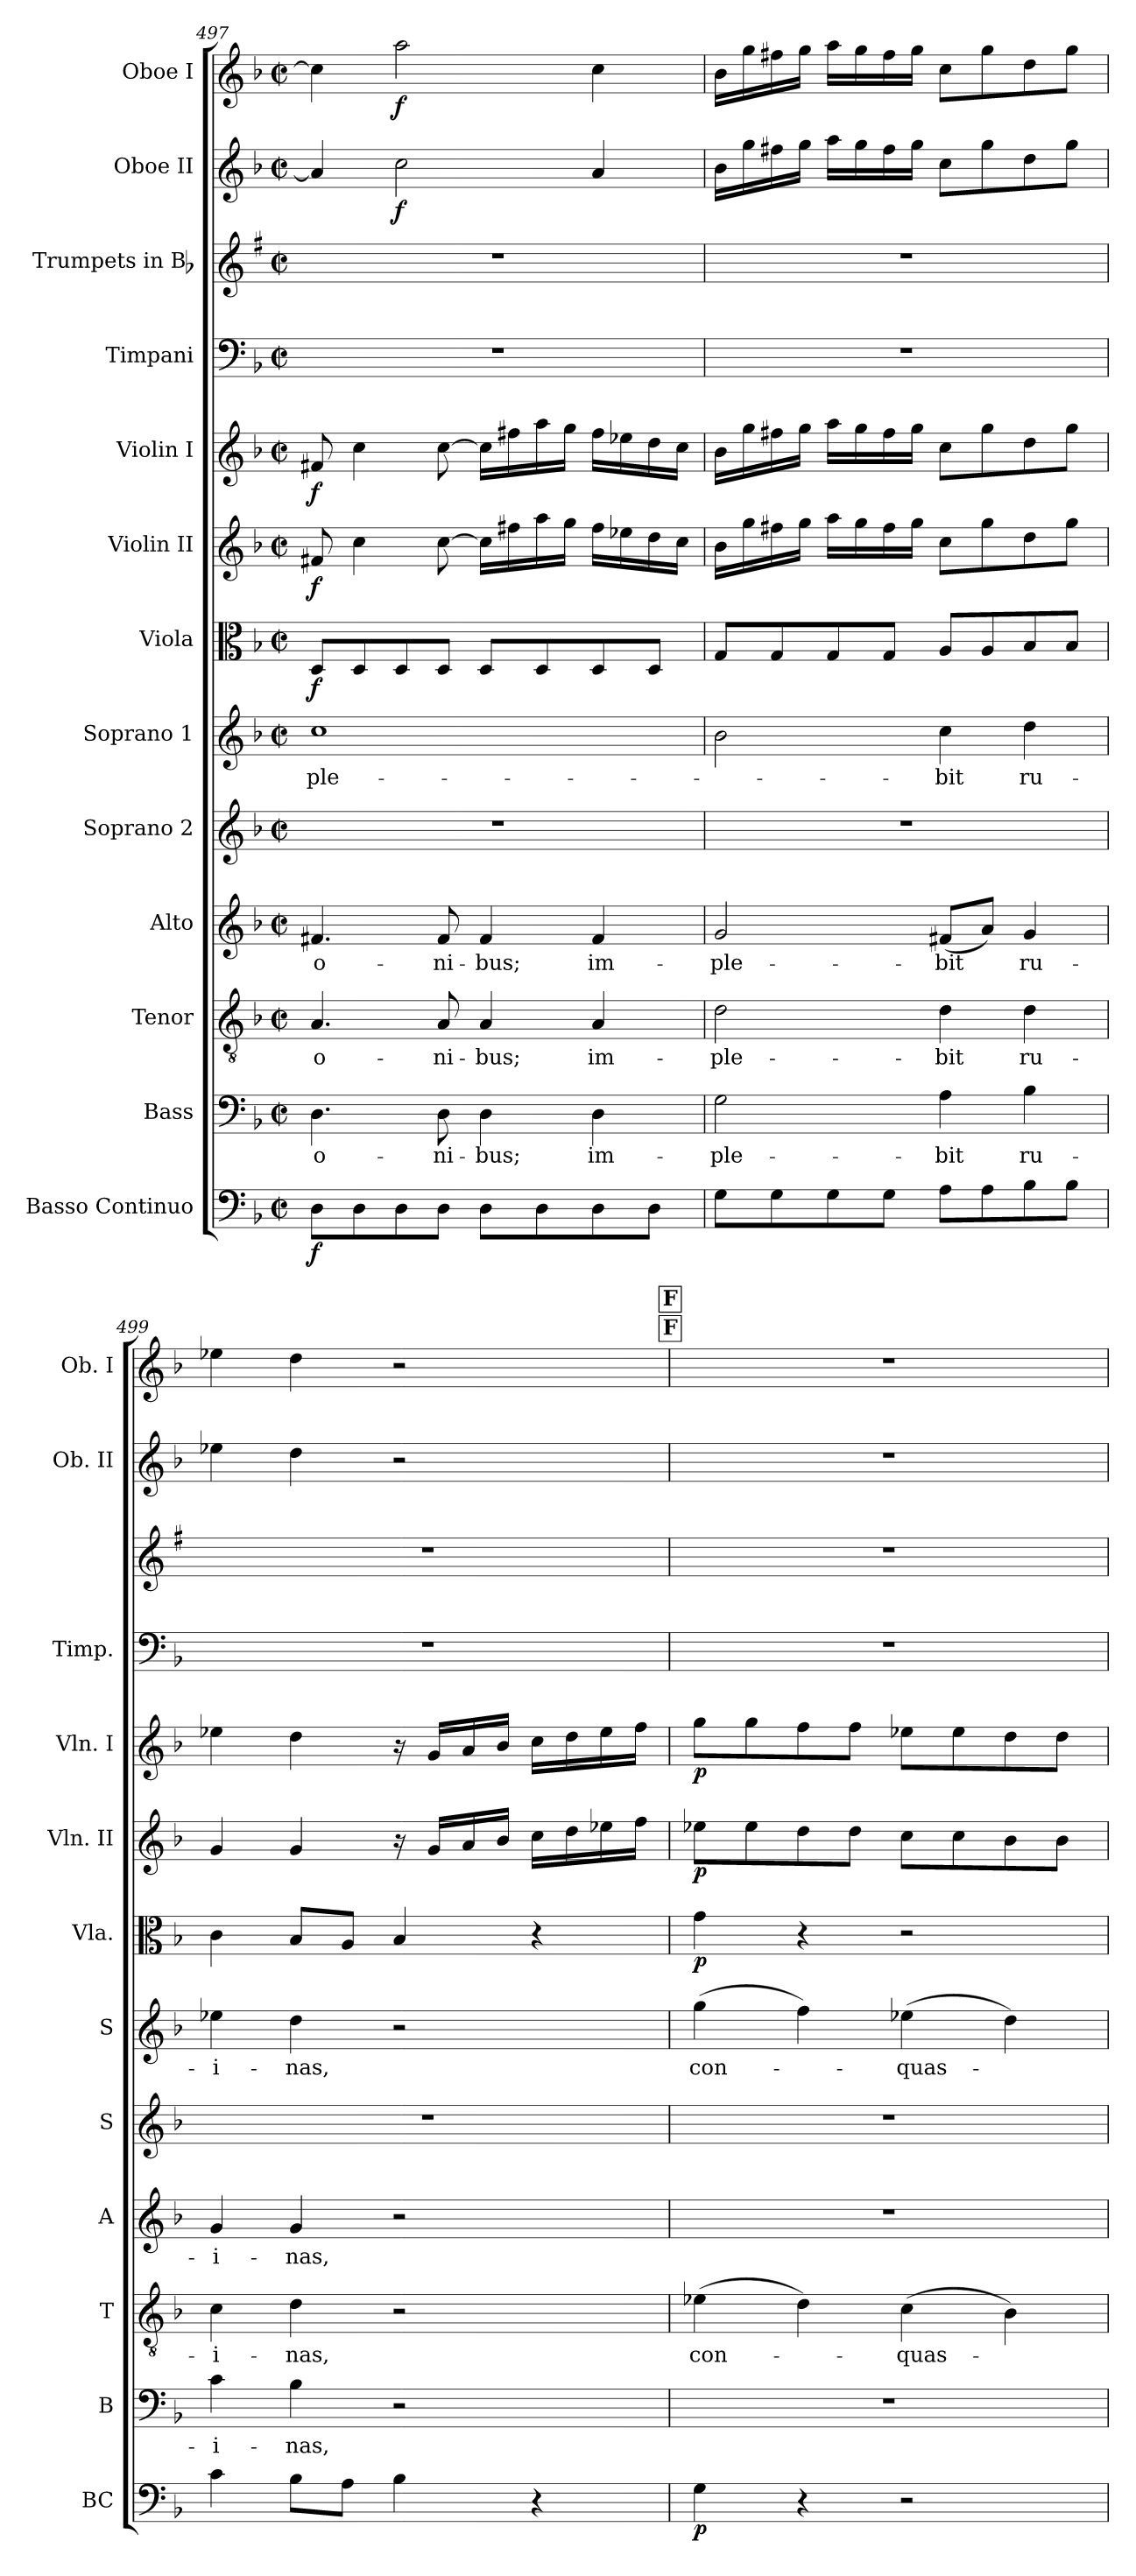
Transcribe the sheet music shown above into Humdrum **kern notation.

**kern	**dynam	**kern	**text	**kern	**text	**kern	**text	**kern	**kern	**text	**kern	**dynam	**kern	**dynam	**kern	**dynam	**kern	**kern	**kern	**dynam	**kern	**dynam
*part13	*part13	*part12	*part12	*part11	*part11	*part10	*part10	*part9	*part8	*part8	*part7	*part7	*part6	*part6	*part5	*part5	*part4	*part3	*part2	*part2	*part1	*part1
*staff13	*staff13	*staff12	*staff12	*staff11	*staff11	*staff10	*staff10	*staff9	*staff8	*staff8	*staff7	*staff7	*staff6	*staff6	*staff5	*staff5	*staff4	*staff3	*staff2	*staff2	*staff1	*staff1
*I"Basso Continuo	*	*I"Bass	*	*I"Tenor	*	*I"Alto	*	*I"Soprano 2	*I"Soprano 1	*	*I"Viola	*	*I"Violin II	*	*I"Violin I	*	*I"Timpani	*I"Trumpets in Bb	*I"Oboe II	*	*I"Oboe I	*
*I'BC	*	*I'B	*	*I'T	*	*I'A	*	*I'S	*I'S	*	*I'Vla.	*	*I'Vln. II	*	*I'Vln. I	*	*I'Timp.	*	*I'Ob. II	*	*I'Ob. I	*
*clefF4	*	*clefF4	*	*clefGv2	*	*clefG2	*	*clefG2	*clefG2	*	*clefC3	*	*clefG2	*	*clefG2	*	*clefF4	*clefG2	*clefG2	*	*clefG2	*
*	*	*	*	*	*	*	*	*	*	*	*	*	*	*	*	*	*	*ITrd1c2	*	*	*	*
*k[b-]	*	*k[b-]	*	*k[b-]	*	*k[b-]	*	*k[b-]	*k[b-]	*	*k[b-]	*	*k[b-]	*	*k[b-]	*	*k[b-]	*k[b-]	*k[b-]	*	*k[b-]	*
*F:	*	*F:	*	*F:	*	*F:	*	*F:	*F:	*	*F:	*	*F:	*	*F:	*	*F:	*F:	*F:	*	*F:	*
*M2/2	*	*M2/2	*	*M2/2	*	*M2/2	*	*M2/2	*M2/2	*	*M2/2	*	*M2/2	*	*M2/2	*	*M2/2	*M2/2	*M2/2	*	*M2/2	*
*met(c|)	*	*met(c|)	*	*met(c|)	*	*met(c|)	*	*met(c|)	*met(c|)	*	*met(c|)	*	*met(c|)	*	*met(c|)	*	*met(c|)	*met(c|)	*met(c|)	*	*met(c|)	*
=497	=497	=497	=497	=497	=497	=497	=497	=497	=497	=497	=497	=497	=497	=497	=497	=497	=497	=497	=497	=497	=497	=497
!	!LO:DY:b	!	!LO:LY:b	!	!LO:LY:b	!	!LO:LY:b	!	!	!LO:LY:b	!	!LO:DY:b	!	!LO:DY:b	!	!LO:DY:b	!	!	!	!	!	!
8D\L	f	4.D\	-o-	4.A/	-o-	4.f#X/	-o-	1r	1cc	-ple-	8D/L	f	8f#X/	f	8f#X/	f	1r	1r	4a/]	.	4cc\]	.
8D\	.	.	.	.	.	.	.	.	.	.	8D/	.	4cc\	.	4cc\	.	.	.	.	.	.	.
!	!	!	!	!	!	!	!	!	!	!	!	!	!	!	!	!	!	!	!	!LO:DY:b	!	!LO:DY:b
8D\	.	.	.	.	.	.	.	.	.	.	8D/	.	.	.	.	.	.	.	2cc\	f	2aa\	f
!	!	!	!LO:LY:b	!	!LO:LY:b	!	!LO:LY:b	!	!	!	!	!	!	!	!	!	!	!	!	!	!	!
8D\J	.	8D\	-ni-	8A/	-ni-	8f#/	-ni-	.	.	.	8D/J	.	[8cc\	.	[8cc\	.	.	.	.	.	.	.
!	!	!	!LO:LY:b	!	!LO:LY:b	!	!LO:LY:b	!	!	!	!	!	!	!	!	!	!	!	!	!	!	!
8D\L	.	4D\	-bus;	4A/	-bus;	4f#/	-bus;	.	.	.	8D/L	.	16cc\LL]	.	16cc\LL]	.	.	.	.	.	.	.
.	.	.	.	.	.	.	.	.	.	.	.	.	16ff#X\	.	16ff#X\	.	.	.	.	.	.	.
8D\	.	.	.	.	.	.	.	.	.	.	8D/	.	16aa\	.	16aa\	.	.	.	.	.	.	.
.	.	.	.	.	.	.	.	.	.	.	.	.	16gg\JJ	.	16gg\JJ	.	.	.	.	.	.	.
!	!	!	!LO:LY:b	!	!LO:LY:b	!	!LO:LY:b	!	!	!	!	!	!	!	!	!	!	!	!	!	!	!
8D\	.	4D\	im-	4A/	im-	4f#/	im-	.	.	.	8D/	.	16ff#\LL	.	16ff#\LL	.	.	.	4a/	.	4cc\	.
.	.	.	.	.	.	.	.	.	.	.	.	.	16ee-X\	.	16ee-X\	.	.	.	.	.	.	.
8D\J	.	.	.	.	.	.	.	.	.	.	8D/J	.	16dd\	.	16dd\	.	.	.	.	.	.	.
.	.	.	.	.	.	.	.	.	.	.	.	.	16cc\JJ	.	16cc\JJ	.	.	.	.	.	.	.
!!LO:PB:g=z
=498	=498	=498	=498	=498	=498	=498	=498	=498	=498	=498	=498	=498	=498	=498	=498	=498	=498	=498	=498	=498	=498	=498
!	!	!	!LO:LY:b	!	!LO:LY:b	!	!LO:LY:b	!	!	!	!	!	!	!	!	!	!	!	!	!	!	!
8G\L	.	2G\	-ple-	2d\	-ple-	2g/	-ple-	1r	2b-\	.	8G/L	.	16b-\LL	.	16b-\LL	.	1r	1r	16b-\LL	.	16b-\LL	.
.	.	.	.	.	.	.	.	.	.	.	.	.	16gg\	.	16gg\	.	.	.	16gg\	.	16gg\	.
8G\	.	.	.	.	.	.	.	.	.	.	8G/	.	16ff#X\	.	16ff#X\	.	.	.	16ff#X\	.	16ff#X\	.
.	.	.	.	.	.	.	.	.	.	.	.	.	16gg\JJ	.	16gg\JJ	.	.	.	16gg\JJ	.	16gg\JJ	.
8G\	.	.	.	.	.	.	.	.	.	.	8G/	.	16aa\LL	.	16aa\LL	.	.	.	16aa\LL	.	16aa\LL	.
.	.	.	.	.	.	.	.	.	.	.	.	.	16gg\	.	16gg\	.	.	.	16gg\	.	16gg\	.
8G\J	.	.	.	.	.	.	.	.	.	.	8G/J	.	16ff#\	.	16ff#\	.	.	.	16ff#\	.	16ff#\	.
.	.	.	.	.	.	.	.	.	.	.	.	.	16gg\JJ	.	16gg\JJ	.	.	.	16gg\JJ	.	16gg\JJ	.
!	!	!	!LO:LY:b	!	!LO:LY:b	!	!LO:LY:b	!	!	!LO:LY:b	!	!	!	!	!	!	!	!	!	!	!	!
8A\L	.	4A\	-bit	4d\	-bit	(<8f#X/L	-bit	.	4cc\	-bit	8A/L	.	8cc\L	.	8cc\L	.	.	.	8cc\L	.	8cc\L	.
8A\	.	.	.	.	.	8a/J)	.	.	.	.	8A/	.	8gg\	.	8gg\	.	.	.	8gg\	.	8gg\	.
!	!	!	!LO:LY:b	!	!LO:LY:b	!	!LO:LY:b	!	!	!LO:LY:b	!	!	!	!	!	!	!	!	!	!	!	!
8B-\	.	4B-\	ru-	4d\	ru-	4g/	ru-	.	4dd\	ru-	8B-/	.	8dd\	.	8dd\	.	.	.	8dd\	.	8dd\	.
8B-\J	.	.	.	.	.	.	.	.	.	.	8B-/J	.	8gg\J	.	8gg\J	.	.	.	8gg\J	.	8gg\J	.
=499	=499	=499	=499	=499	=499	=499	=499	=499	=499	=499	=499	=499	=499	=499	=499	=499	=499	=499	=499	=499	=499	=499
!	!	!	!LO:LY:b	!	!LO:LY:b	!	!LO:LY:b	!	!	!LO:LY:b	!	!	!	!	!	!	!	!	!	!	!	!
4c\	.	4c\	-i-	4c\	-i-	4g/	-i-	1r	4ee-X\	-i-	4c\	.	4g/	.	4ee-X\	.	1r	1r	4ee-X\	.	4ee-X\	.
!	!	!	!LO:LY:b	!	!LO:LY:b	!	!LO:LY:b	!	!	!LO:LY:b	!	!	!	!	!	!	!	!	!	!	!	!
8B-\L	.	4B-\	-nas,	4d\	-nas,	4g/	-nas,	.	4dd\	-nas,	8B-/L	.	4g/	.	4dd\	.	.	.	4dd\	.	4dd\	.
8A\J	.	.	.	.	.	.	.	.	.	.	8A/J	.	.	.	.	.	.	.	.	.	.	.
4B-\	.	2r	.	2r	.	2r	.	.	2r	.	4B-/	.	16r	.	16r	.	.	.	2r	.	2r	.
.	.	.	.	.	.	.	.	.	.	.	.	.	16g/LL	.	16g/LL	.	.	.	.	.	.	.
.	.	.	.	.	.	.	.	.	.	.	.	.	16a/	.	16a/	.	.	.	.	.	.	.
.	.	.	.	.	.	.	.	.	.	.	.	.	16b-/JJ	.	16b-/JJ	.	.	.	.	.	.	.
4r	.	.	.	.	.	.	.	.	.	.	4r	.	16cc\LL	.	16cc\LL	.	.	.	.	.	.	.
.	.	.	.	.	.	.	.	.	.	.	.	.	16dd\	.	16dd\	.	.	.	.	.	.	.
.	.	.	.	.	.	.	.	.	.	.	.	.	16ee-X\	.	16ee-\	.	.	.	.	.	.	.
.	.	.	.	.	.	.	.	.	.	.	.	.	16ff\JJ	.	16ff\JJ	.	.	.	.	.	.	.
!!LO:REH:place=s1:b:B:fs=14:t=F
!!LO:REH:place=s1:a:B:fs=14:t=F
=500	=500	=500	=500	=500	=500	=500	=500	=500	=500	=500	=500	=500	=500	=500	=500	=500	=500	=500	=500	=500	=500	=500
!	!LO:DY:b	!	!	!	!LO:LY:b	!	!	!	!	!LO:LY:b	!	!LO:DY:b	!	!LO:DY:b	!	!LO:DY:b	!	!	!	!	!	!
4G\	p	1r	.	(4e-X\	con-	1r	.	1r	(4gg\	con-	4g\	p	8ee-X\L	p	8gg\L	p	1r	1r	1r	.	1r	.
.	.	.	.	.	.	.	.	.	.	.	.	.	8ee-\	.	8gg\	.	.	.	.	.	.	.
4r	.	.	.	4d\)	.	.	.	.	4ff\)	.	4r	.	8dd\	.	8ff\	.	.	.	.	.	.	.
.	.	.	.	.	.	.	.	.	.	.	.	.	8dd\J	.	8ff\J	.	.	.	.	.	.	.
!	!	!	!	!	!LO:LY:b	!	!	!	!	!LO:LY:b	!	!	!	!	!	!	!	!	!	!	!	!
2r	.	.	.	(4c\	-quas-	.	.	.	(4ee-X\	-quas-	2r	.	8cc\L	.	8ee-X\L	.	.	.	.	.	.	.
.	.	.	.	.	.	.	.	.	.	.	.	.	8cc\	.	8ee-\	.	.	.	.	.	.	.
.	.	.	.	4B-\)	.	.	.	.	4dd\)	.	.	.	8b-\	.	8dd\	.	.	.	.	.	.	.
.	.	.	.	.	.	.	.	.	.	.	.	.	8b-\J	.	8dd\J	.	.	.	.	.	.	.
=	=	=	=	=	=	=	=	=	=	=	=	=	=	=	=	=	=	=	=	=	=	=
*-	*-	*-	*-	*-	*-	*-	*-	*-	*-	*-	*-	*-	*-	*-	*-	*-	*-	*-	*-	*-	*-	*-
